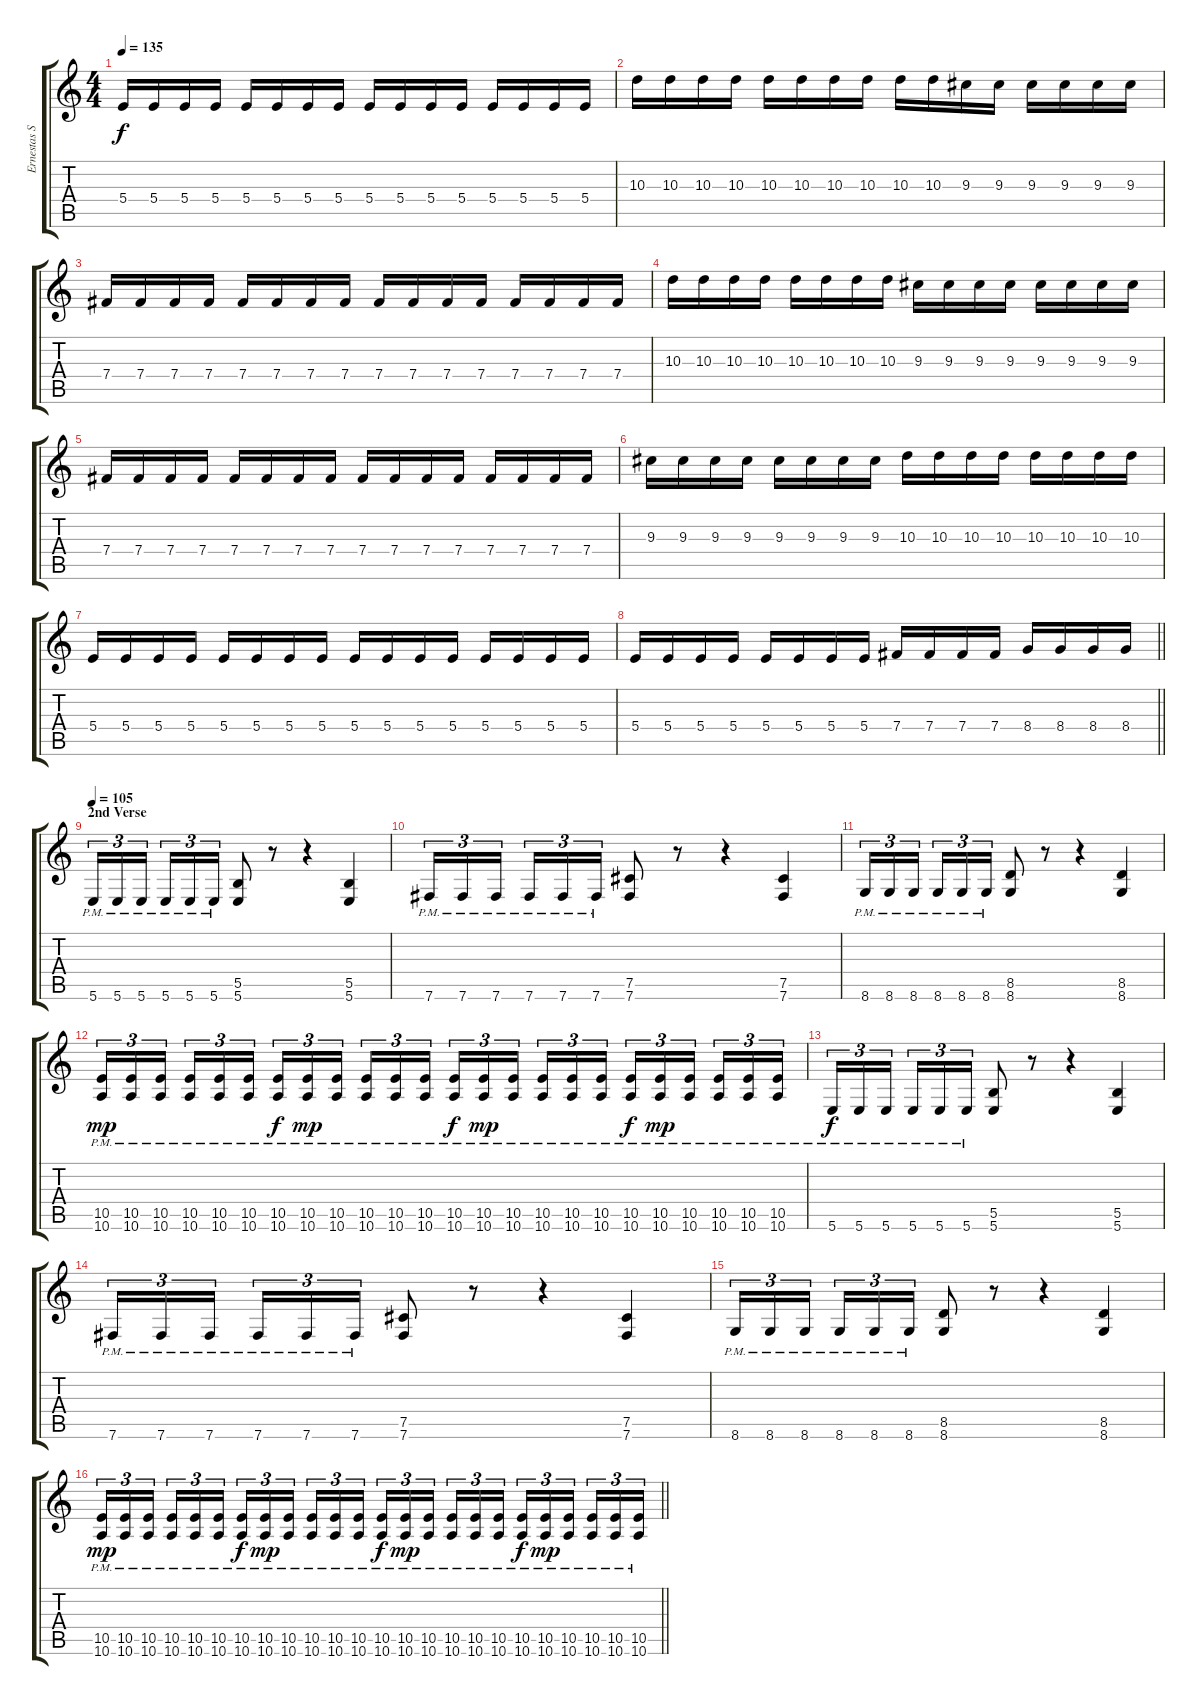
\track ("Ernestas Skripkiunas" "Ernestas S") {instrument overdrivenguitar}
\staff {score tabs}
\tuning (Db4 Ab3 E3 B2 Gb2 B1) {hide}
\ts (4 4)
\tempo 135
\clef g2
\ks c
5.4.16{dy f} 5.4.16 5.4.16 5.4.16 5.4.16 5.4.16 5.4.16 5.4.16 5.4.16 5.4.16 5.4.16 5.4.16 5.4.16 5.4.16 5.4.16 5.4.16 |
10.3.16 10.3.16 10.3.16 10.3.16 10.3.16 10.3.16 10.3.16 10.3.16 10.3.16 10.3.16 9.3.16 9.3.16 9.3.16 9.3.16 9.3.16 9.3.16 |
7.4.16 7.4.16 7.4.16 7.4.16 7.4.16 7.4.16 7.4.16 7.4.16 7.4.16 7.4.16 7.4.16 7.4.16 7.4.16 7.4.16 7.4.16 7.4.16 |
10.3.16 10.3.16 10.3.16 10.3.16 10.3.16 10.3.16 10.3.16 10.3.16 9.3.16 9.3.16 9.3.16 9.3.16 9.3.16 9.3.16 9.3.16 9.3.16 |
7.4.16 7.4.16 7.4.16 7.4.16 7.4.16 7.4.16 7.4.16 7.4.16 7.4.16 7.4.16 7.4.16 7.4.16 7.4.16 7.4.16 7.4.16 7.4.16 |
9.3.16 9.3.16 9.3.16 9.3.16 9.3.16 9.3.16 9.3.16 9.3.16 10.3.16 10.3.16 10.3.16 10.3.16 10.3.16 10.3.16 10.3.16 10.3.16 |
5.4.16 5.4.16 5.4.16 5.4.16 5.4.16 5.4.16 5.4.16 5.4.16 5.4.16 5.4.16 5.4.16 5.4.16 5.4.16 5.4.16 5.4.16 5.4.16 |
\barLineRight lightlight
5.4.16 5.4.16 5.4.16 5.4.16 5.4.16 5.4.16 5.4.16 5.4.16 7.4.16 7.4.16 7.4.16 7.4.16 8.4.16 8.4.16 8.4.16 8.4.16 |
\section ("" "2nd Verse")
\tempo 105
5.6{pm}.16{tu (3 2) instrument overdrivenguitar} 5.6{pm}.16{tu (3 2)} 5.6{pm}.16{tu (3 2) beam splitsecondary} 5.6{pm}.16{tu (3 2)} 5.6{pm}.16{tu (3 2)} 5.6{pm}.16{tu (3 2)} (5.5 5.6).8 r.8 r.4 (5.5 5.6).4 |
7.6{pm}.16{tu (3 2)} 7.6{pm}.16{tu (3 2)} 7.6{pm}.16{tu (3 2) beam splitsecondary} 7.6{pm}.16{tu (3 2)} 7.6{pm}.16{tu (3 2)} 7.6{pm}.16{tu (3 2)} (7.5 7.6).8 r.8 r.4 (7.5 7.6).4 |
8.6{pm}.16{tu (3 2)} 8.6{pm}.16{tu (3 2)} 8.6{pm}.16{tu (3 2) beam splitsecondary} 8.6{pm}.16{tu (3 2)} 8.6{pm}.16{tu (3 2)} 8.6{pm}.16{tu (3 2)} (8.5 8.6).8 r.8 r.4 (8.5 8.6).4 |
(10.5{pm} 10.6{pm}).16{tu (3 2) dy mp} (10.5{pm} 10.6{pm}).16{tu (3 2)} (10.5{pm} 10.6{pm}).16{tu (3 2) beam splitsecondary} (10.5{pm} 10.6{pm}).16{tu (3 2)} (10.5{pm} 10.6{pm}).16{tu (3 2)} (10.5{pm} 10.6{pm}).16{tu (3 2)} (10.5{pm} 10.6{pm}).16{tu (3 2) dy f} (10.5{pm} 10.6{pm}).16{tu (3 2) dy mp} (10.5{pm} 10.6{pm}).16{tu (3 2) beam splitsecondary} (10.5{pm} 10.6{pm}).16{tu (3 2)} (10.5{pm} 10.6{pm}).16{tu (3 2)} (10.5{pm} 10.6{pm}).16{tu (3 2)} (10.5{pm} 10.6{pm}).16{tu (3 2) dy f} (10.5{pm} 10.6{pm}).16{tu (3 2) dy mp} (10.5{pm} 10.6{pm}).16{tu (3 2) beam splitsecondary} (10.5{pm} 10.6{pm}).16{tu (3 2)} (10.5{pm} 10.6{pm}).16{tu (3 2)} (10.5{pm} 10.6{pm}).16{tu (3 2)} (10.5{pm} 10.6{pm}).16{tu (3 2) dy f} (10.5{pm} 10.6{pm}).16{tu (3 2) dy mp} (10.5{pm} 10.6{pm}).16{tu (3 2) beam splitsecondary} (10.5{pm} 10.6{pm}).16{tu (3 2)} (10.5{pm} 10.6{pm}).16{tu (3 2)} (10.5{pm} 10.6{pm}).16{tu (3 2)} |
5.6{pm}.16{tu (3 2) dy f} 5.6{pm}.16{tu (3 2)} 5.6{pm}.16{tu (3 2) beam splitsecondary} 5.6{pm}.16{tu (3 2)} 5.6{pm}.16{tu (3 2)} 5.6{pm}.16{tu (3 2)} (5.5 5.6).8 r.8 r.4 (5.5 5.6).4 |
7.6{pm}.16{tu (3 2)} 7.6{pm}.16{tu (3 2)} 7.6{pm}.16{tu (3 2) beam splitsecondary} 7.6{pm}.16{tu (3 2)} 7.6{pm}.16{tu (3 2)} 7.6{pm}.16{tu (3 2)} (7.5 7.6).8 r.8 r.4 (7.5 7.6).4 |
8.6{pm}.16{tu (3 2)} 8.6{pm}.16{tu (3 2)} 8.6{pm}.16{tu (3 2) beam splitsecondary} 8.6{pm}.16{tu (3 2)} 8.6{pm}.16{tu (3 2)} 8.6{pm}.16{tu (3 2)} (8.5 8.6).8 r.8 r.4 (8.5 8.6).4 |
\barLineRight lightlight
(10.5{pm} 10.6{pm}).16{tu (3 2) dy mp} (10.5{pm} 10.6{pm}).16{tu (3 2)} (10.5{pm} 10.6{pm}).16{tu (3 2) beam splitsecondary} (10.5{pm} 10.6{pm}).16{tu (3 2)} (10.5{pm} 10.6{pm}).16{tu (3 2)} (10.5{pm} 10.6{pm}).16{tu (3 2)} (10.5{pm} 10.6{pm}).16{tu (3 2) dy f} (10.5{pm} 10.6{pm}).16{tu (3 2) dy mp} (10.5{pm} 10.6{pm}).16{tu (3 2) beam splitsecondary} (10.5{pm} 10.6{pm}).16{tu (3 2)} (10.5{pm} 10.6{pm}).16{tu (3 2)} (10.5{pm} 10.6{pm}).16{tu (3 2)} (10.5{pm} 10.6{pm}).16{tu (3 2) dy f} (10.5{pm} 10.6{pm}).16{tu (3 2) dy mp} (10.5{pm} 10.6{pm}).16{tu (3 2) beam splitsecondary} (10.5{pm} 10.6{pm}).16{tu (3 2)} (10.5{pm} 10.6{pm}).16{tu (3 2)} (10.5{pm} 10.6{pm}).16{tu (3 2)} (10.5{pm} 10.6{pm}).16{tu (3 2) dy f} (10.5{pm} 10.6{pm}).16{tu (3 2) dy mp} (10.5{pm} 10.6{pm}).16{tu (3 2) beam splitsecondary} (10.5{pm} 10.6{pm}).16{tu (3 2)} (10.5{pm} 10.6{pm}).16{tu (3 2)} (10.5{pm} 10.6{pm}).16{tu (3 2)}
